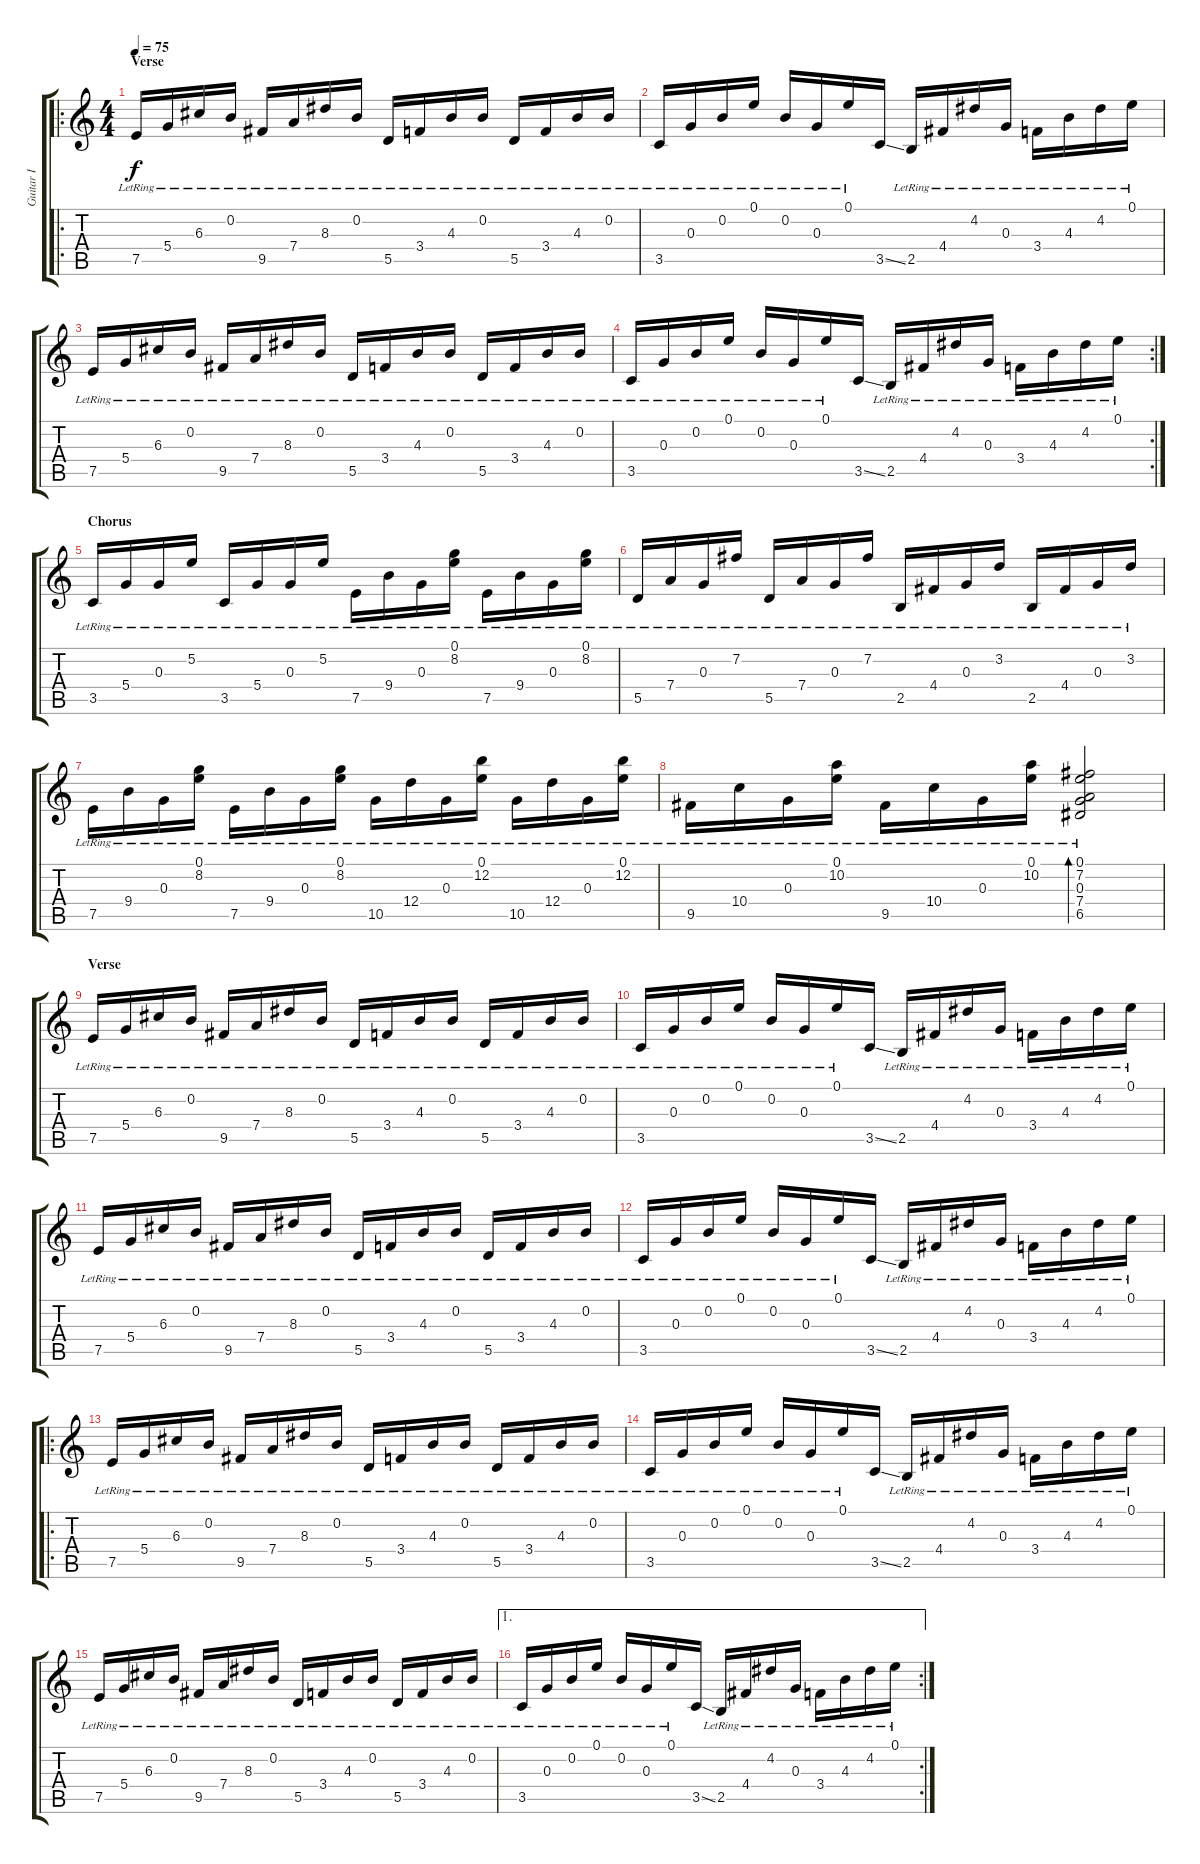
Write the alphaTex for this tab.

\track ("Guitar I" "Guitar I") {instrument acousticguitarsteel}
\staff {score tabs}
\tuning (E4 B3 G3 D3 A2 E2) {hide}
\ro
\ts (4 4)
\section ("" "Verse")
\tempo 75
\clef g2
\ks c
7.5{lr}.16{dy f instrument acousticguitarsteel} 5.4{lr}.16 6.3{lr}.16 0.2{lr}.16 9.5{lr}.16 7.4{lr}.16 8.3{lr}.16 0.2{lr}.16 5.5{lr}.16 3.4{lr}.16 4.3{lr}.16 0.2{lr}.16 5.5{lr}.16 3.4{lr}.16 4.3{lr}.16 0.2{lr}.16 |
3.5{lr}.16 0.3{lr}.16 0.2{lr}.16 0.1{lr}.16 0.2{lr}.16 0.3{lr}.16 0.1{lr}.16 3.5{ss}.16 2.5{lr}.16 4.4{lr}.16 4.2{lr}.16 0.3{lr}.16 3.4{lr}.16 4.3{lr}.16 4.2{lr}.16 0.1{lr}.16 |
7.5{lr}.16 5.4{lr}.16 6.3{lr}.16 0.2{lr}.16 9.5{lr}.16 7.4{lr}.16 8.3{lr}.16 0.2{lr}.16 5.5{lr}.16 3.4{lr}.16 4.3{lr}.16 0.2{lr}.16 5.5{lr}.16 3.4{lr}.16 4.3{lr}.16 0.2{lr}.16 |
\rc 2
3.5{lr}.16 0.3{lr}.16 0.2{lr}.16 0.1{lr}.16 0.2{lr}.16 0.3{lr}.16 0.1{lr}.16 3.5{ss}.16 2.5{lr}.16 4.4{lr}.16 4.2{lr}.16 0.3{lr}.16 3.4{lr}.16 4.3{lr}.16 4.2{lr}.16 0.1{lr}.16 |
\section ("" "Chorus")
3.5{lr}.16 5.4{lr}.16 0.3{lr}.16 5.2{lr}.16 3.5{lr}.16 5.4{lr}.16 0.3{lr}.16 5.2{lr}.16 7.5{lr}.16 9.4{lr}.16 0.3{lr}.16 (0.1{lr} 8.2{lr}).16 7.5{lr}.16 9.4{lr}.16 0.3{lr}.16 (0.1{lr} 8.2{lr}).16 |
5.5{lr}.16 7.4{lr}.16 0.3{lr}.16 7.2{lr}.16 5.5{lr}.16 7.4{lr}.16 0.3{lr}.16 7.2{lr}.16 2.5{lr}.16 4.4{lr}.16 0.3{lr}.16 3.2{lr}.16 2.5{lr}.16 4.4{lr}.16 0.3{lr}.16 3.2{lr}.16 |
7.5{lr}.16 9.4{lr}.16 0.3{lr}.16 (0.1{lr} 8.2{lr}).16 7.5{lr}.16 9.4{lr}.16 0.3{lr}.16 (0.1{lr} 8.2{lr}).16 10.5{lr}.16 12.4{lr}.16 0.3{lr}.16 (0.1{lr} 12.2{lr}).16 10.5{lr}.16 12.4{lr}.16 0.3{lr}.16 (0.1{lr} 12.2{lr}).16 |
9.5{lr}.16 10.4{lr}.16 0.3{lr}.16 (0.1{lr} 10.2{lr}).16 9.5{lr}.16 10.4{lr}.16 0.3{lr}.16 (0.1{lr} 10.2{lr}).16 (0.1{lr} 7.2{lr} 0.3{lr} 7.4{lr} 6.5{lr}).2{bd 60} |
\section ("" "Verse")
7.5{lr}.16 5.4{lr}.16 6.3{lr}.16 0.2{lr}.16 9.5{lr}.16 7.4{lr}.16 8.3{lr}.16 0.2{lr}.16 5.5{lr}.16 3.4{lr}.16 4.3{lr}.16 0.2{lr}.16 5.5{lr}.16 3.4{lr}.16 4.3{lr}.16 0.2{lr}.16 |
3.5{lr}.16 0.3{lr}.16 0.2{lr}.16 0.1{lr}.16 0.2{lr}.16 0.3{lr}.16 0.1{lr}.16 3.5{ss}.16 2.5{lr}.16 4.4{lr}.16 4.2{lr}.16 0.3{lr}.16 3.4{lr}.16 4.3{lr}.16 4.2{lr}.16 0.1{lr}.16 |
7.5{lr}.16 5.4{lr}.16 6.3{lr}.16 0.2{lr}.16 9.5{lr}.16 7.4{lr}.16 8.3{lr}.16 0.2{lr}.16 5.5{lr}.16 3.4{lr}.16 4.3{lr}.16 0.2{lr}.16 5.5{lr}.16 3.4{lr}.16 4.3{lr}.16 0.2{lr}.16 |
3.5{lr}.16 0.3{lr}.16 0.2{lr}.16 0.1{lr}.16 0.2{lr}.16 0.3{lr}.16 0.1{lr}.16 3.5{ss}.16 2.5{lr}.16 4.4{lr}.16 4.2{lr}.16 0.3{lr}.16 3.4{lr}.16 4.3{lr}.16 4.2{lr}.16 0.1{lr}.16 |
\ro
7.5{lr}.16 5.4{lr}.16 6.3{lr}.16 0.2{lr}.16 9.5{lr}.16 7.4{lr}.16 8.3{lr}.16 0.2{lr}.16 5.5{lr}.16 3.4{lr}.16 4.3{lr}.16 0.2{lr}.16 5.5{lr}.16 3.4{lr}.16 4.3{lr}.16 0.2{lr}.16 |
3.5{lr}.16 0.3{lr}.16 0.2{lr}.16 0.1{lr}.16 0.2{lr}.16 0.3{lr}.16 0.1{lr}.16 3.5{ss}.16 2.5{lr}.16 4.4{lr}.16 4.2{lr}.16 0.3{lr}.16 3.4{lr}.16 4.3{lr}.16 4.2{lr}.16 0.1{lr}.16 |
7.5{lr}.16 5.4{lr}.16 6.3{lr}.16 0.2{lr}.16 9.5{lr}.16 7.4{lr}.16 8.3{lr}.16 0.2{lr}.16 5.5{lr}.16 3.4{lr}.16 4.3{lr}.16 0.2{lr}.16 5.5{lr}.16 3.4{lr}.16 4.3{lr}.16 0.2{lr}.16 |
\ae 1
\rc 2
3.5{lr}.16 0.3{lr}.16 0.2{lr}.16 0.1{lr}.16 0.2{lr}.16 0.3{lr}.16 0.1{lr}.16 3.5{ss}.16 2.5{lr}.16 4.4{lr}.16 4.2{lr}.16 0.3{lr}.16 3.4{lr}.16 4.3{lr}.16 4.2{lr}.16 0.1{lr}.16
